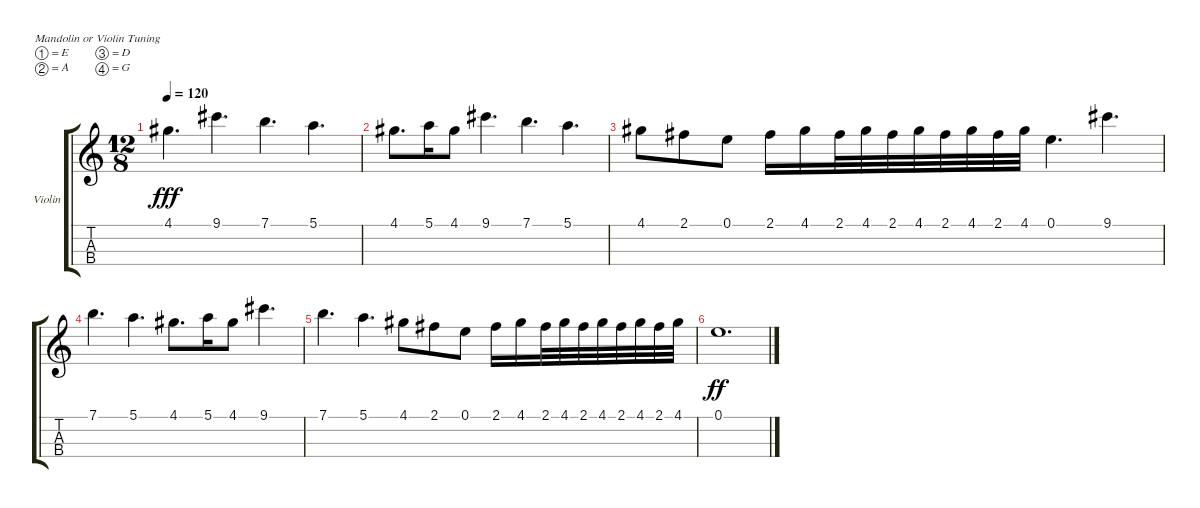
\defaultSystemsLayout 4
\bracketExtendMode groupsimilarinstruments
\firstSystemTrackNameOrientation horizontal
\otherSystemsTrackNameOrientation horizontal
\track ("Violin" "Violin") {instrument violin}
\staff {score tabs}
\tuning (E5 A4 D4 G3)
\ts (12 8)
\tempo 120
\clef g2
\ks c
4.1.4{d dy fff} 9.1.4{d} 7.1.4{d} 5.1.4{d} |
4.1.8{d} 5.1.16 4.1.8 9.1.4{d} 7.1.4{d} 5.1.4{d} |
4.1.8 2.1.8 0.1.8 2.1.16 4.1.16 2.1.32 4.1.32 2.1.32 4.1.32 2.1.32 4.1.32 2.1.32 4.1.32 0.1.4{d} 9.1.4{d} |
7.1.4{d} 5.1.4{d} 4.1.8{d} 5.1.16 4.1.8 9.1.4{d} |
7.1.4{d} 5.1.4{d} 4.1.8 2.1.8 0.1.8 2.1.16 4.1.16 2.1.32 4.1.32 2.1.32 4.1.32 2.1.32 4.1.32 2.1.32 4.1.32 |
0.1.1{d dy ff}
